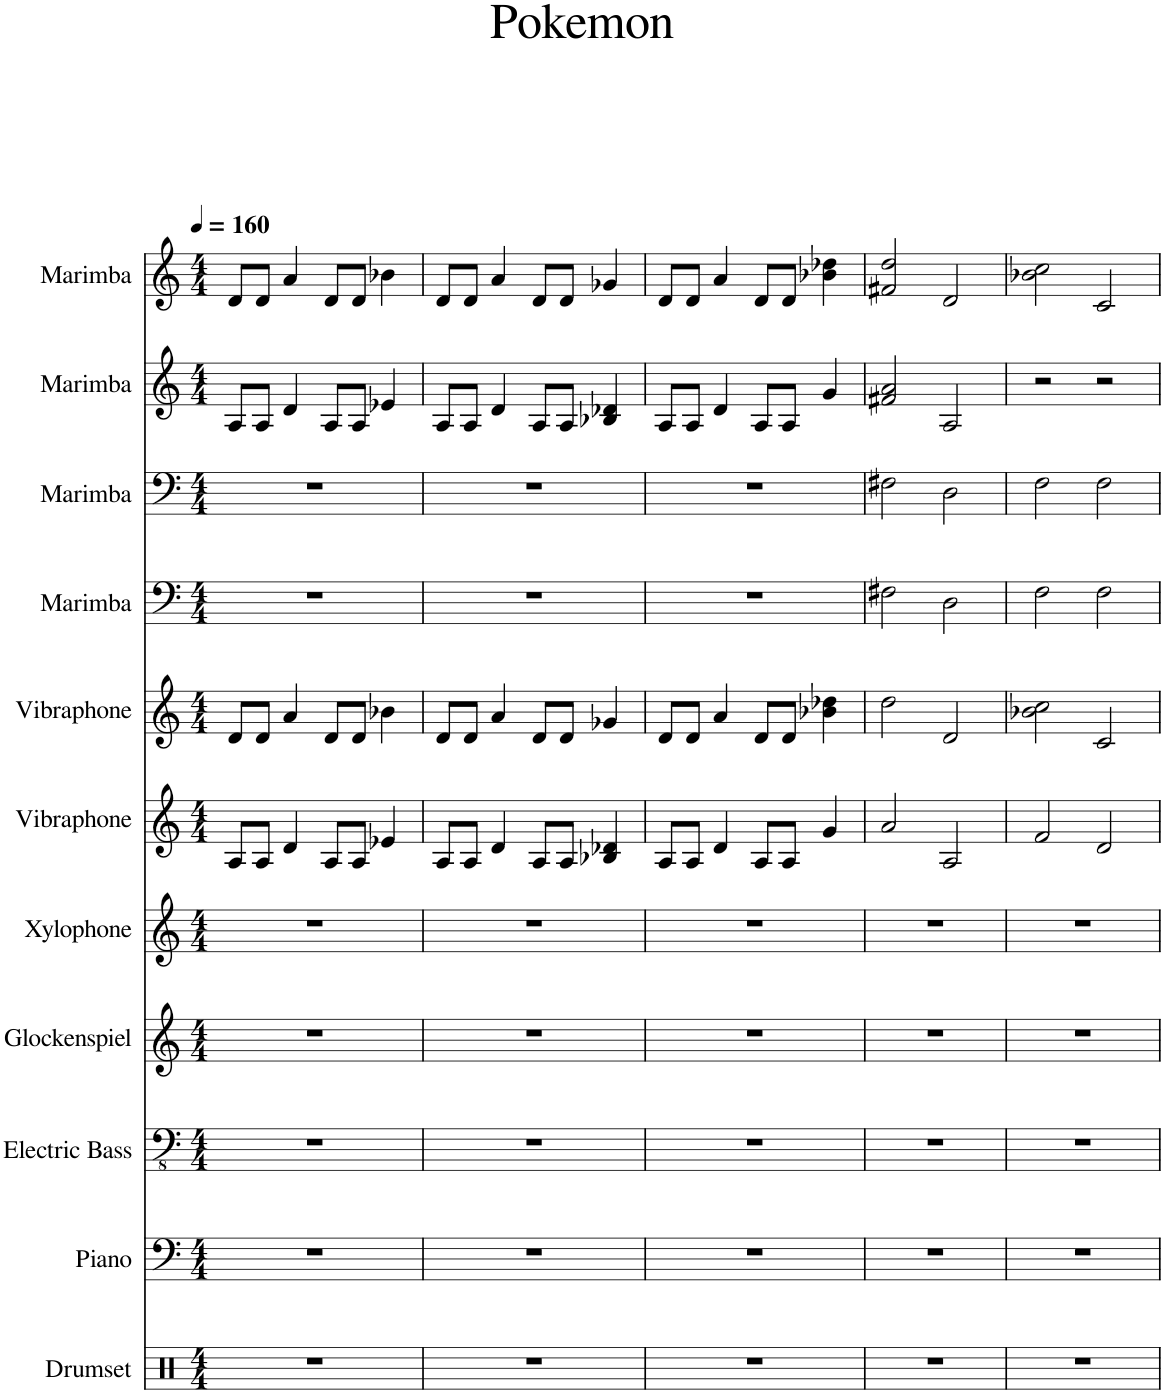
**kern	**kern	**kern	**kern	**kern	**kern	**kern	**kern	**kern	**kern	**kern
*part11	*part10	*part9	*part8	*part7	*part6	*part5	*part4	*part3	*part2	*part1
*staff11	*staff10	*staff9	*staff8	*staff7	*staff6	*staff5	*staff4	*staff3	*staff2	*staff1
*I"Drumset	*I"Piano	*I"Electric Bass	*I"Glockenspiel	*I"Xylophone	*I"Vibraphone	*I"Vibraphone	*I"Marimba	*I"Marimba	*I"Marimba	*I"Marimba
*I'Drs.	*I'Pno.	*I'El. B.	*I'Glk.	*I'Xyl.	*I'Vib.	*I'Vib.	*I'Mrm.	*I'Mrm.	*I'Mrm.	*I'Mrm.
*clefX	*clefF4	*clefFv4	*clefG2	*clefG2	*clefG2	*clefG2	*clefF4	*clefF4	*clefG2	*clefG2
*	*	*	*Trd-14c-24	*Trd-7c-12	*	*	*	*	*	*
*k[]	*k[]	*k[]	*k[]	*k[]	*k[]	*k[]	*k[]	*k[]	*k[]	*k[]
*M4/4	*M4/4	*M4/4	*M4/4	*M4/4	*M4/4	*M4/4	*M4/4	*M4/4	*M4/4	*M4/4
*MM160	*MM160	*MM160	*MM160	*MM160	*MM160	*MM160	*MM160	*MM160	*MM160	*MM160
=1	=1	=1	=1	=1	=1	=1	=1	=1	=1	=1
1r	1r	1r	1r	1r	8A/L	8d/L	1r	1r	8A/L	8d/L
.	.	.	.	.	8A/J	8d/J	.	.	8A/J	8d/J
.	.	.	.	.	4d/	4a/	.	.	4d/	4a/
.	.	.	.	.	8A/L	8d/L	.	.	8A/L	8d/L
.	.	.	.	.	8A/J	8d/J	.	.	8A/J	8d/J
.	.	.	.	.	4e-X/	4b-X\	.	.	4e-X/	4b-X\
=2	=2	=2	=2	=2	=2	=2	=2	=2	=2	=2
1r	1r	1r	1r	1r	8A/L	8d/L	1r	1r	8A/L	8d/L
.	.	.	.	.	8A/J	8d/J	.	.	8A/J	8d/J
.	.	.	.	.	4d/	4a/	.	.	4d/	4a/
.	.	.	.	.	8A/L	8d/L	.	.	8A/L	8d/L
.	.	.	.	.	8A/J	8d/J	.	.	8A/J	8d/J
.	.	.	.	.	4B-X/ 4d-X/	4g-X/	.	.	4B-X/ 4d-X/	4g-X/
=3	=3	=3	=3	=3	=3	=3	=3	=3	=3	=3
1r	1r	1r	1r	1r	8A/L	8d/L	1r	1r	8A/L	8d/L
.	.	.	.	.	8A/J	8d/J	.	.	8A/J	8d/J
.	.	.	.	.	4d/	4a/	.	.	4d/	4a/
.	.	.	.	.	8A/L	8d/L	.	.	8A/L	8d/L
.	.	.	.	.	8A/J	8d/J	.	.	8A/J	8d/J
.	.	.	.	.	4g/	4b-X\ 4dd-X\	.	.	4g/	4b-X\ 4dd-X\
=4	=4	=4	=4	=4	=4	=4	=4	=4	=4	=4
1r	1r	1r	1r	1r	2a/	2dd\	2F#X\	2F#X\	2f#X/ 2a/	2f#X/ 2dd/
.	.	.	.	.	2A/	2d/	2D\	2D\	2A/	2d/
=5	=5	=5	=5	=5	=5	=5	=5	=5	=5	=5
1r	1r	1r	1r	1r	2f/	2b-X\ 2cc\	2F\	2F\	2r	2b-X\ 2cc\
.	.	.	.	.	2d/	2c/	2F\	2F\	2r	2c/
=	=	=	=	=	=	=	=	=	=	=
*-	*-	*-	*-	*-	*-	*-	*-	*-	*-	*-
